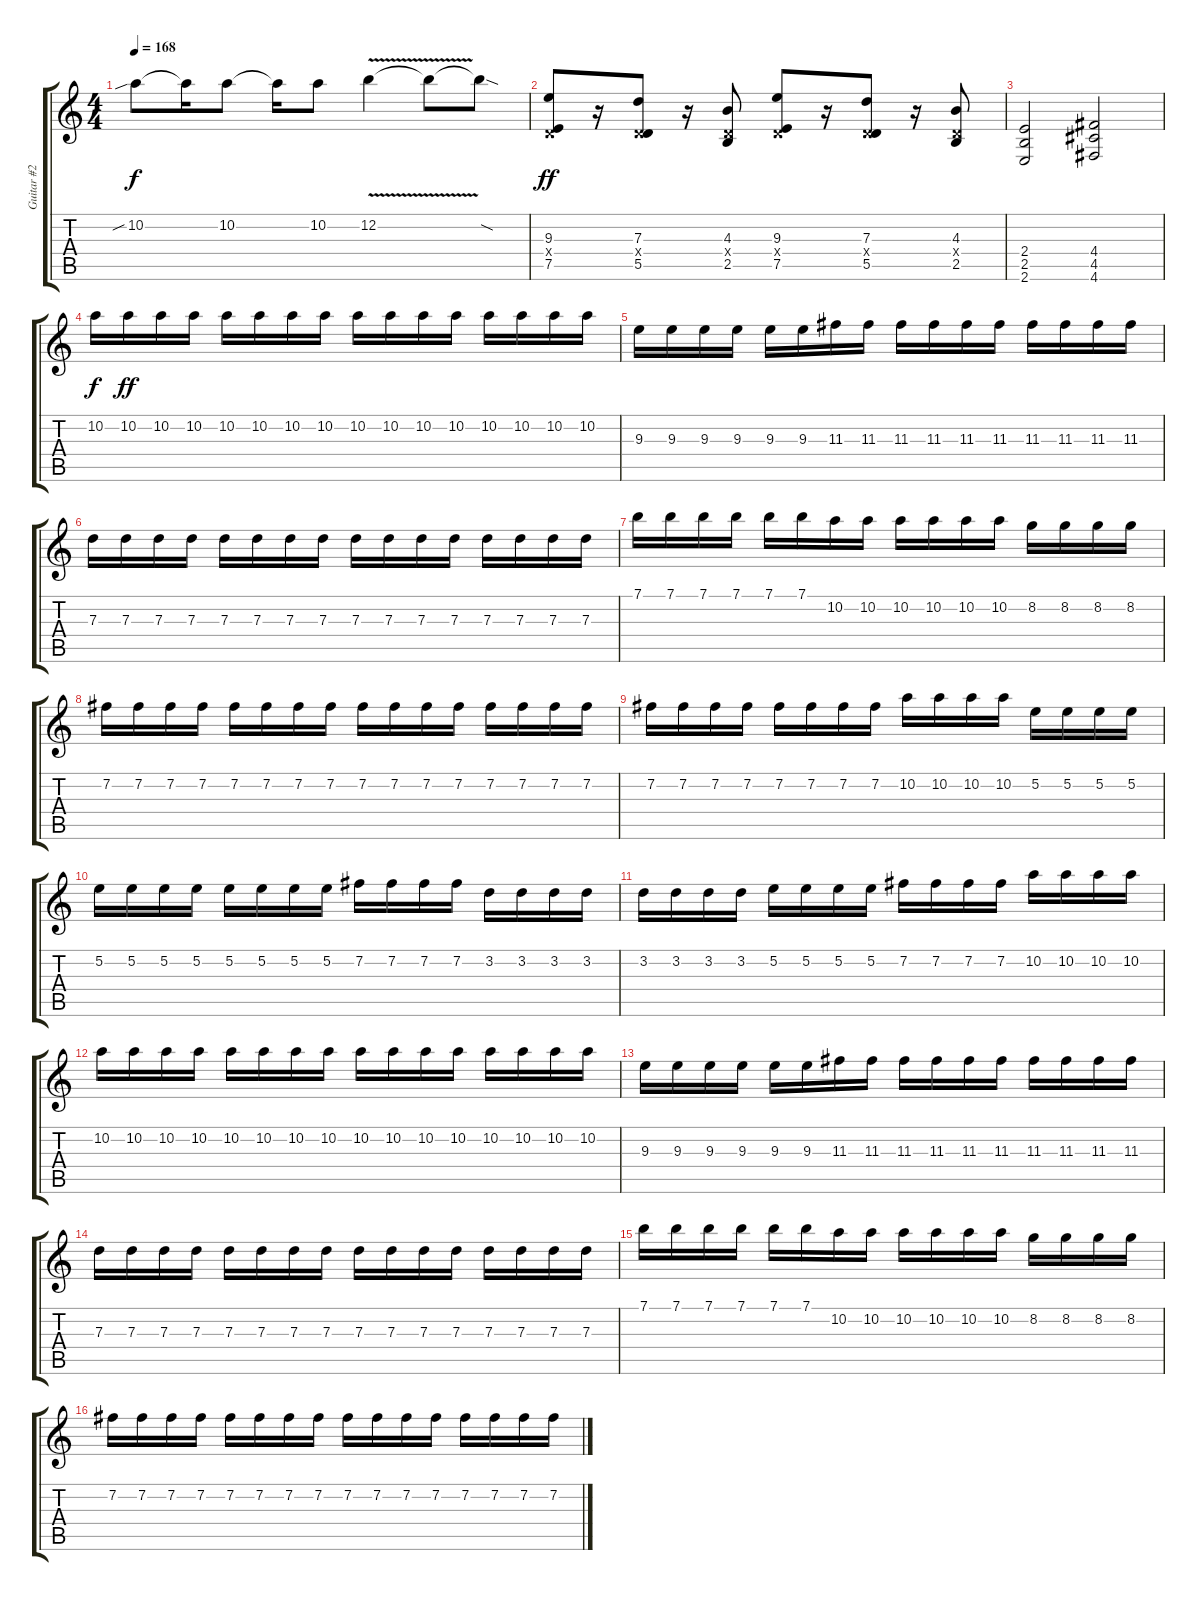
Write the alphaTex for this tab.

\track ("Guitar #2" "Guitar #2") {instrument overdrivenguitar}
\staff {score tabs}
\tuning (E4 B3 G3 D3 A2 D2) {hide}
\ts (4 4)
\tempo 168
\clef g2
\ks c
10.2{sib}.8{dy f} 10.2{t}.16 10.2.8 10.2{t}.16 10.2.8 12.2{v}.4 12.2{t}.8 12.2{sod t}.8 |
(9.3 0.4{x} 7.5).8{dy ff} r.16 (7.3 0.4{x} 5.5).8 r.16 (4.3 0.4{x} 2.5).8 (9.3 0.4{x} 7.5).8 r.16 (7.3 0.4{x} 5.5).8 r.16 (4.3 0.4{x} 2.5).8 |
(2.4 2.5 2.6).2 (4.4 4.5 4.6).2 |
10.2.16{dy f instrument distortionguitar} 10.2.16{dy ff} 10.2.16 10.2.16 10.2.16 10.2.16 10.2.16 10.2.16 10.2.16 10.2.16 10.2.16 10.2.16 10.2.16 10.2.16 10.2.16 10.2.16 |
9.3.16 9.3.16 9.3.16 9.3.16 9.3.16 9.3.16 11.3.16 11.3.16 11.3.16 11.3.16 11.3.16 11.3.16 11.3.16 11.3.16 11.3.16 11.3.16 |
7.3.16 7.3.16 7.3.16 7.3.16 7.3.16 7.3.16 7.3.16 7.3.16 7.3.16 7.3.16 7.3.16 7.3.16 7.3.16 7.3.16 7.3.16 7.3.16 |
7.1.16 7.1.16 7.1.16 7.1.16 7.1.16 7.1.16 10.2.16 10.2.16 10.2.16 10.2.16 10.2.16 10.2.16 8.2.16 8.2.16 8.2.16 8.2.16 |
7.2.16 7.2.16 7.2.16 7.2.16 7.2.16 7.2.16 7.2.16 7.2.16 7.2.16 7.2.16 7.2.16 7.2.16 7.2.16 7.2.16 7.2.16 7.2.16 |
7.2.16 7.2.16 7.2.16 7.2.16 7.2.16 7.2.16 7.2.16 7.2.16 10.2.16 10.2.16 10.2.16 10.2.16 5.2.16 5.2.16 5.2.16 5.2.16 |
5.2.16 5.2.16 5.2.16 5.2.16 5.2.16 5.2.16 5.2.16 5.2.16 7.2.16 7.2.16 7.2.16 7.2.16 3.2.16 3.2.16 3.2.16 3.2.16 |
3.2.16 3.2.16 3.2.16 3.2.16 5.2.16 5.2.16 5.2.16 5.2.16 7.2.16 7.2.16 7.2.16 7.2.16 10.2.16 10.2.16 10.2.16 10.2.16 |
10.2.16 10.2.16 10.2.16 10.2.16 10.2.16 10.2.16 10.2.16 10.2.16 10.2.16 10.2.16 10.2.16 10.2.16 10.2.16 10.2.16 10.2.16 10.2.16 |
9.3.16 9.3.16 9.3.16 9.3.16 9.3.16 9.3.16 11.3.16 11.3.16 11.3.16 11.3.16 11.3.16 11.3.16 11.3.16 11.3.16 11.3.16 11.3.16 |
7.3.16 7.3.16 7.3.16 7.3.16 7.3.16 7.3.16 7.3.16 7.3.16 7.3.16 7.3.16 7.3.16 7.3.16 7.3.16 7.3.16 7.3.16 7.3.16 |
7.1.16 7.1.16 7.1.16 7.1.16 7.1.16 7.1.16 10.2.16 10.2.16 10.2.16 10.2.16 10.2.16 10.2.16 8.2.16 8.2.16 8.2.16 8.2.16 |
7.2.16 7.2.16 7.2.16 7.2.16 7.2.16 7.2.16 7.2.16 7.2.16 7.2.16 7.2.16 7.2.16 7.2.16 7.2.16 7.2.16 7.2.16 7.2.16
